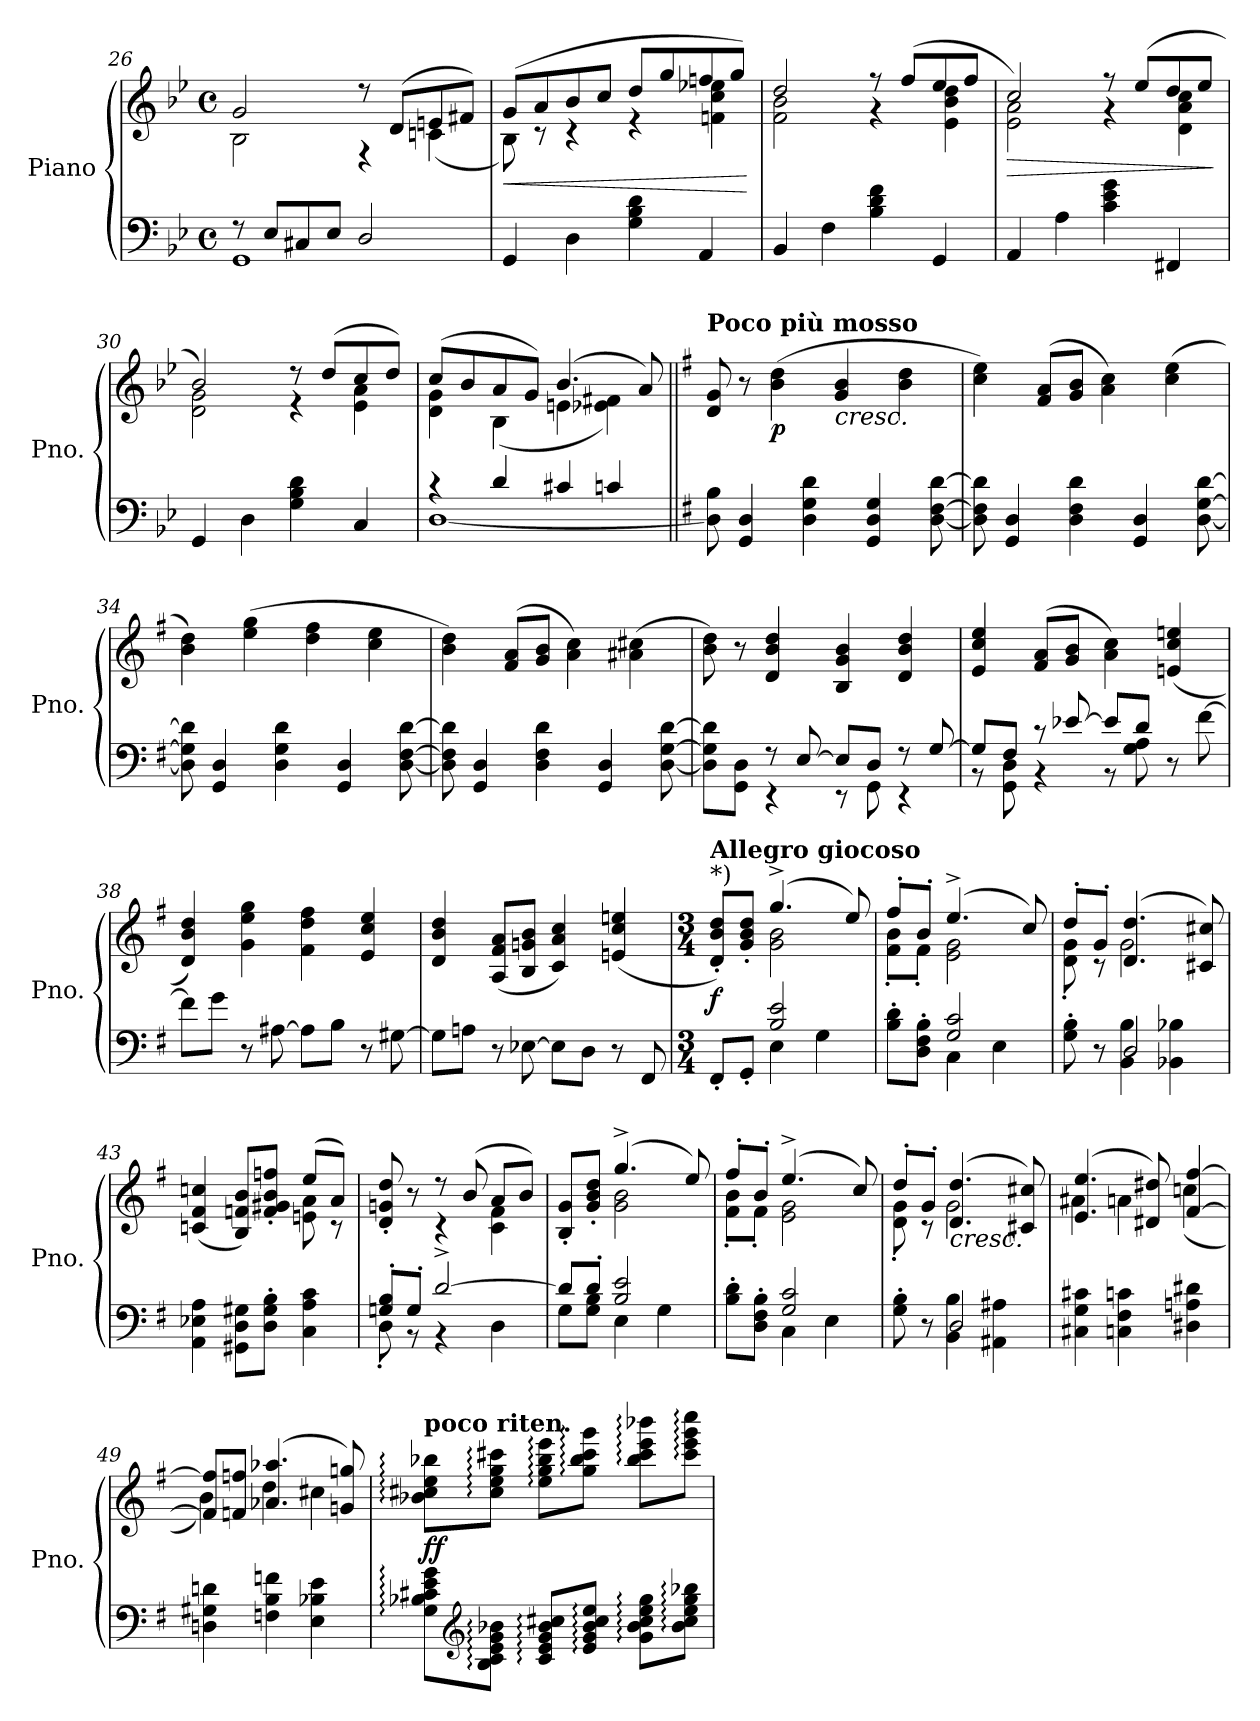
**kern	**kern	**dynam
*part1	*part1	*part1
*staff2	*staff1	*staff1/2
*I"Piano	*	*
*I'Pno.	*	*
!!LO:LB:g=z
*clefF4	*clefG2	*
*k[b-e-]	*k[b-e-]	*
*M4/4	*M4/4	*
*met(c)	*met(c)	*
=26	=26	=26
*^	*^	*
8r	1GG	2g/	2B-\	.
8E-/L	.	.	.	.
8C#X/	.	.	.	.
8E-/J	.	.	.	.
2D/	.	8r	4r	.
.	.	(>8d/L	.	.
.	.	8en/	(<4cn\	.
.	.	8f#X/J)	.	.
*v	*v	*	*	*
=27	=27	=27	=27
!	!	!	!LO:HP:b
4GG/	(>8g/L	8B-<\)	<
.	8a/	8r	.
4D\	8b-/	4r	.
.	8cc/J	.	.
4G\ 4B-\ 4d\	8dd/L	4r	.
.	8gg/	.	.
4AA/	8ffn/	4fn\ 4cc\ 4ee-X\	.
.	8gg/J)	.	.
*	*v	*v	*
.	.	[
=28	=28	=28
*	*^	*
4BB-/	2dd/	2f\ 2b-\	.
4F\	.	.	.
4B-\ 4d\ 4f\	8r	4r	.
.	(>8ff/L	.	.
4GG/	8ee-/	4e-\ 4b-\ 4dd\	.
.	8ff/J	.	.
=29	=29	=29	=29
!	!	!	!LO:HP:b
4AA/	2cc/)	2e-\ 2a\	>
4A\	.	.	.
4c\ 4e-\ 4g\	8r	4r	.
.	(>8ee-/L	.	.
4FF#X/	8dd/	4d\ 4a\ 4cc\	.
.	8ee-/J	.	.
*	*v	*v	*
.	.	]
!!LO:LB:g=z
=30	=30	=30
*^	*^	*
4GG/	2.ryy	2b-/)	2d\ 2g\	.
4D\	.	.	.	.
4G\ 4B-\ 4d\	.	8r	4r	.
.	.	(>8dd/L	.	.
4ryy	4C/	8cc/	4e-\ 4a\	.
.	.	8dd/J)	.	.
=31	=31	=31	=31	=31
4r	[1D<<	(>8cc/L	4d\ 4g\	.
.	.	8b-/	.	.
4d/	.	8a/	(<4B-\	.
.	.	8g/J)	.	.
4c#X/	.	(>4.b-/	4en<\	.
4cn/	.	.	4e-X\<< 4f#X\<<)	.
.	.	8a/)	.	.
*v	*v	*	*	*
*	*v	*v	*
=32||	=32||	=32||
*k[f#]	*k[f#]	*
!	!LO:TX:a:B:t=Poco più mosso	!
8D\]<< 8B\<<	8d/ 8g/	.
4GG/<< 4D/<<	8r	.
!	!	!LO:DY:b
.	(>4b\ 4dd\	p
4D\<<< 4G\<<< 4d\<<<	.	.
!	!LO:TX:b:i:t=cresc.	!
.	4g/ 4b/	.
4GG/ 4D/ 4G/	.	.
.	4b\ 4dd\	.
[8D\ [8F#\ [8d\	.	.
=33	=33	=33
8D\] 8F#\] 8d\]	4cc\ 4ee\)	.
4GG/ 4D/	.	.
.	(<8f#/ 8a/L	.
4D\ 4F#\ 4d\	8g/ 8b/J	.
.	4a\ 4cc\)	.
4GG/ 4D/	.	.
.	(>4cc\ 4ee\	.
[8D\ [8G\ [8d\	.	.
!!LO:LB:g=z
=34	=34	=34
8D\] 8G\] 8d\]	4b\ 4dd\)	.
4GG/ 4D/	.	.
.	(>4ee\ 4gg\	.
4D\ 4G\ 4d\	.	.
.	4dd\ 4ff#\	.
4GG/ 4D/	.	.
.	4cc\ 4ee\	.
[8D\ [8F#\ [8d\	.	.
=35	=35	=35
8D\] 8F#\] 8d\]	4b\ 4dd\)	.
4GG/ 4D/	.	.
.	(<8f#/ 8a/L	.
4D\ 4F#\ 4d\	8g/ 8b/J	.
.	4a\ 4cc\)	.
4GG/ 4D/	.	.
.	(>4a#X\ 4cc#X\	.
[8D\ [8G\ [8d\	.	.
=36	=36	=36
*^	*	*
8D\] 8G\] 8d\]L	4ryy	8b\ 8dd\)	.
8GG\ 8D\J	.	8r	.
8r	4r	4d/ 4b/ 4dd/	.
[8E/	.	.	.
8E/L]	8r	4B/ 4g/ 4b/	.
8D/J	8GG\	.	.
8r	4r	4d/ 4b/ 4dd/	.
[8G/	.	.	.
=37	=37	=37	=37
8G/L]	8r	4e/ 4cc/ 4ee/	.
8F#/J	8GG\ 8D\	.	.
8r	4r	(<8f#/ 8a/L	.
[8e-X/	.	8g/ 8b/J	.
8e-/L]	8r	4a\ 4cc\)	.
8d/J	8G\ 8A\	.	.
8r	4ryy	(<4en/ 4cc/ 4een/	.
[8f#<\	.	.	.
*v	*v	*	*
!!LO:PB:g=z
=38	=38	=38
8f#\L]	4d/ 4b/ 4dd/)	.
8g\J	.	.
8r	4g\ 4ee\ 4gg\	.
[8A#X<\	.	.
8A#\L]	4f#\ 4dd\ 4ff#\	.
8B\J	.	.
8r	4e/ 4cc/ 4ee/	.
[8G#X<\	.	.
=39	=39	=39
8G#\L]	4d/ 4b/ 4dd/	.
8An\J	.	.
8r	(<8A/ 8f#/ 8a/L	.
[8E-X<\	8B/ 8gn/ 8b/J	.
8E-\L]	4c/ 4a/ 4cc/)	.
8D\J	.	.
8r	(<4en/ 4cc/ 4een/	.
8FF#</	.	.
=40	=40	=40
*M3/4	*M3/4	*
*^	*^	*
!	!	!LO:TX:a:B:t=Allegro giocoso	!	!
!	!	!LO:TX:a:t=*)	!	!
!	!	!	!	!LO:DY:b
8FF#'/L	4ryy	8d/' 8b/' 8dd/'L)	4ryy	f
8GG<'/J	.	8g/' 8b/' 8dd/'J	.	.
2B/ 2e/	4E\	(>4.gg^/	2g\ 2b\	.
.	4G\	.	.	.
.	.	8ee/)	.	.
=41	=41	=41	=41	=41
8B\' 8d\'L	4ryy	8ff#'/L	8f#\' 8b\'L	.
8D\<'<< 8F#\<'<< 8B\<'<<J	.	8b'/J	8f#'\J	.
2G/ 2c/	4C\	(>4.ee^/	2e\ 2g\	.
.	4E\	.	.	.
.	.	8cc/)	.	.
=42	=42	=42	=42	=42
8G\' 8B\'	4ryy	8dd'/L	8d\' 8g\'	.
8r	.	8g'/J	8r	.
2D/	4BB\ 4B\	(>4.d/ 4.dd/	2g\	.
.	4BB-X\ 4B-X\	.	.	.
.	.	8c#X/ 8cc#X/)	.	.
*v	*v	*	*	*
!!LO:LB:g=z	!!
=43	=43	=43	=43
4AA\< 4E-X\< 4A\<	(<4cn/ 4f#/ 4ccn/	2ryy	.
8GG#X\ 8D\ 8G#X\L	8B/ 8fn/ 8b/L)	.	.
8D\<'<< 8G#\<'<< 8B\<'<<J	8f/' 8g#X/' 8b/' 8ffn/'J	.	.
4C\ 4A\ 4c\	(>8ee/L	8en\ 8a\	.
.	8a/J)	8r	.
=44	=44	=44	=44
*^	*	*	*
8Gn/' 8B/'L	8D'\	8d/' 8gn/' 8dd/'	4ryy	.
8G'/J	8r	8r	.	.
[2d^/	4r	8r	4r	.
.	.	(>8b/	.	.
.	4D\	8a/L	4c\ 4f#\	.
.	.	8b/J)	.	.
=45	=45	=45	=45	=45
8d/L]	8G<\L	8B/' 8g/'L	4ryy	.
8d'/J	8G\<< 8B\<<J	8g/' 8b/' 8dd/'J	.	.
2B/ 2e/	4E\	(>4.gg^/	2g\ 2b\	.
.	4G\	.	.	.
.	.	8ee/)	.	.
=46	=46	=46	=46	=46
8B\' 8d\'L	4ryy	8ff#'/L	8f#\' 8b\'L	.
8D\<'<< 8F#\<'<< 8B\<'<<J	.	8b'/J	8f#'\J	.
2G/ 2c/	4C\	(>4.ee^/	2e\ 2g\	.
.	4E\	.	.	.
.	.	8cc/)	.	.
=47	=47	=47	=47	=47
8G\' 8B\'	4ryy	8dd'/L	8d\' 8g\'	.
8r	.	8g'/J	8r	.
!	!	!LO:TX:b:i:t=cresc.	!	!
2D/	4BB\ 4B\	(>4.d/ 4.dd/	2g\	.
.	4AA#X\ 4A#X\	.	.	.
.	.	8c#X/ 8cc#X/)	.	.
*v	*v	*	*	*
!!LO:LB:g=z	!!
=48	=48	=48	=48
4C#X\<<< 4G\<<< 4c#X\<<<	(>4.e/ 4.ee/	4a#X<\	.
4Cn\<<< 4F#\<<< 4cn\<<<	.	4an<\	.
.	8d#X/ 8dd#X/)	.	.
4D#X\<<< 4An\<<< 4d#X\<<<	[4f#/ [4ff#/	(<4ccn\	.
=49	=49	=49	=49
4Dn\ 4G#X\ 4dn\	8f#/] 8ff#/]L	4b\)	.
.	8fn/ 8ffn/J	.	.
4Fn\ 4B\ 4fn\	(>4.a-X/ 4.aa-X/	4dd\	.
4E\ 4B-X\ 4e\	.	4cc#X\	.
.	8gn/ 8ggn/)	.	.
*	*v	*v	*
=50	=50	=50
!	!LO:TX:a:B:t=poco riten.	!
!	!	!LO:DY:b
8G\: 8B-X\: 8c#X\: 8e\: 8g\:L	8b-X\: 8cc#X\: 8ee\: 8bb-X\:L	ff
*clefG2	*	*
8B-\: 8c#\: 8e\: 8g\: 8b-X\:J	8cc#\: 8ee\: 8gg\: 8ccc#X\:J	.
8c#/: 8e/: 8g/: 8b-/: 8cc#X/:L	8ee\: 8gg\: 8bb-\: 8eee\:L	.
8e/: 8g/: 8b-/: 8cc#/: 8ee/:J	8gg\: 8bb-\: 8ccc#\: 8ggg\:J	.
8g\: 8b-\: 8cc#\: 8ee\: 8gg\:L	8bb-\: 8ccc#\: 8eee\: 8bbb-X\:L	.
8b-\: 8cc#\: 8ee\: 8gg\: 8bb-X\:J	8ccc#\: 8eee\: 8ggg\: 8cccc\:J	.
=	=	=
*-	*-	*-
